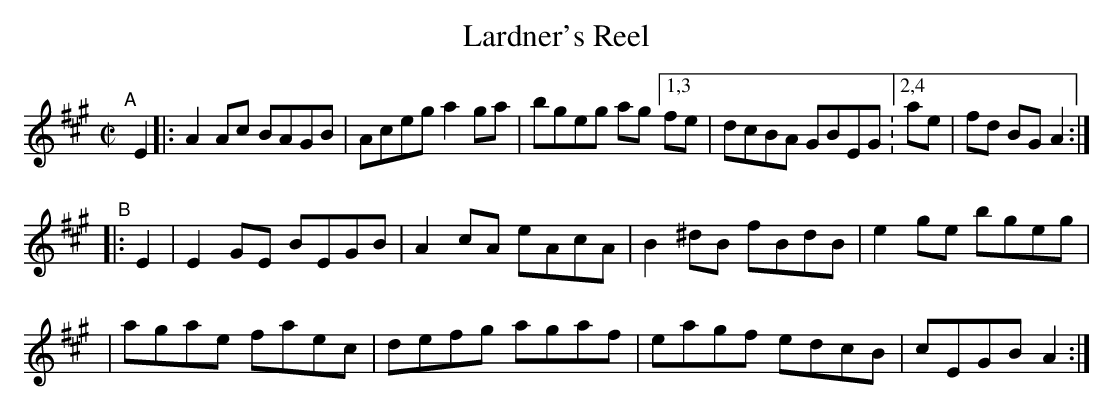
X:1
T: Lardner's Reel
M: C|
L: 1/8
K: A
"^A"[|] E2 \
|: A2Ac BAGB | Aceg a2ga | bgeg ag [1,3 fe | dcBA GBEG :[2,4 ae | fd BGA2 :|
"^B"|: E2 \
| E2GE BEGB | A2cA eAcA | B2^dB fBdB | e2ge bgeg |
| agae faec | defg agaf | eagf  edcB | cEGB A2 :|
